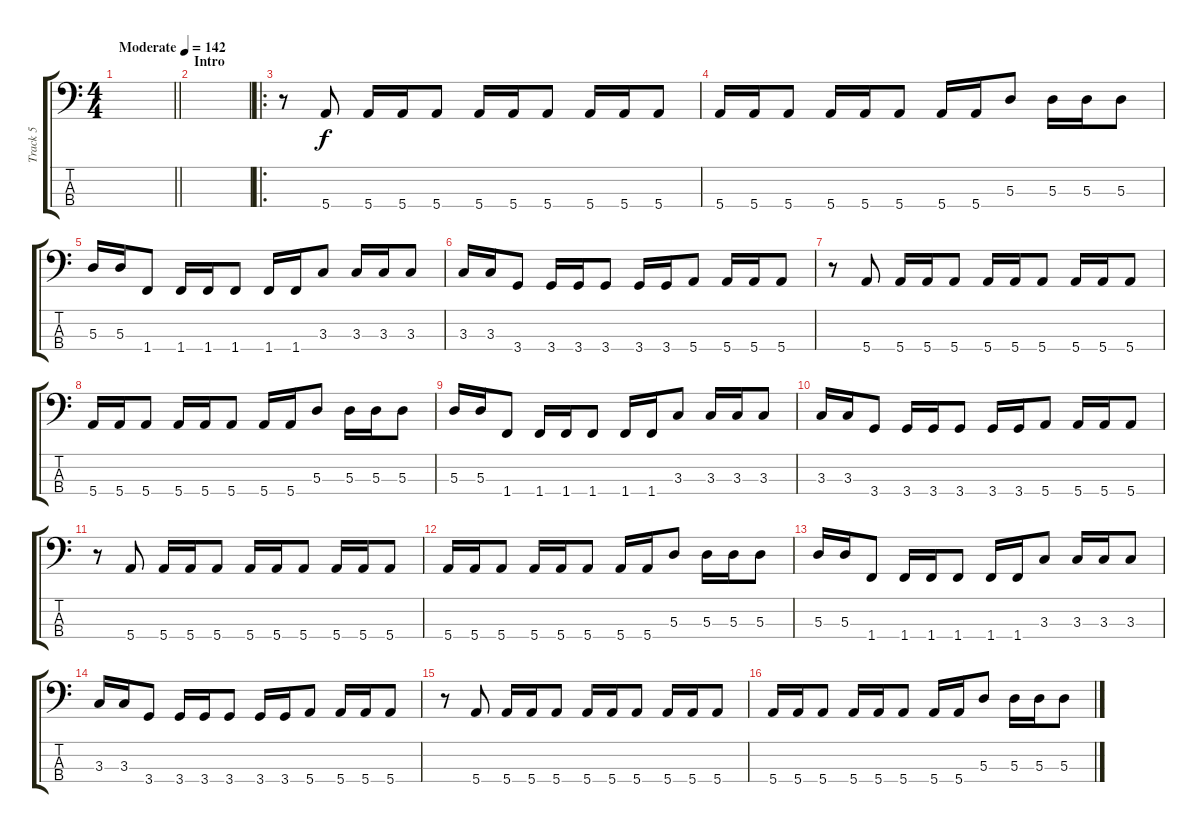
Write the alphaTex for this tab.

\track ("Track 5" "Track 5") {instrument electricbasspick}
\staff {score tabs}
\tuning (G2 D2 A1 E1) {hide}
\ts (4 4)
\tempo (142 "Moderate")
\clef f4
\barLineRight lightlight
\ks c
|
\section ("" "Intro")
|
\ro
r.8 5.4.8 5.4.16 5.4.16 5.4.8 5.4.16 5.4.16 5.4.8 5.4.16 5.4.16 5.4.8 |
5.4.16 5.4.16 5.4.8 5.4.16 5.4.16 5.4.8 5.4.16 5.4.16 5.3.8 5.3.16 5.3.16 5.3.8 |
5.3.16 5.3.16 1.4.8 1.4.16 1.4.16 1.4.8 1.4.16 1.4.16 3.3.8 3.3.16 3.3.16 3.3.8 |
3.3.16 3.3.16 3.4.8 3.4.16 3.4.16 3.4.8 3.4.16 3.4.16 5.4.8 5.4.16 5.4.16 5.4.8 |
r.8 5.4.8 5.4.16 5.4.16 5.4.8 5.4.16 5.4.16 5.4.8 5.4.16 5.4.16 5.4.8 |
5.4.16 5.4.16 5.4.8 5.4.16 5.4.16 5.4.8 5.4.16 5.4.16 5.3.8 5.3.16 5.3.16 5.3.8 |
5.3.16 5.3.16 1.4.8 1.4.16 1.4.16 1.4.8 1.4.16 1.4.16 3.3.8 3.3.16 3.3.16 3.3.8 |
3.3.16 3.3.16 3.4.8 3.4.16 3.4.16 3.4.8 3.4.16 3.4.16 5.4.8 5.4.16 5.4.16 5.4.8 |
r.8 5.4.8 5.4.16 5.4.16 5.4.8 5.4.16 5.4.16 5.4.8 5.4.16 5.4.16 5.4.8 |
5.4.16 5.4.16 5.4.8 5.4.16 5.4.16 5.4.8 5.4.16 5.4.16 5.3.8 5.3.16 5.3.16 5.3.8 |
5.3.16 5.3.16 1.4.8 1.4.16 1.4.16 1.4.8 1.4.16 1.4.16 3.3.8 3.3.16 3.3.16 3.3.8 |
3.3.16 3.3.16 3.4.8 3.4.16 3.4.16 3.4.8 3.4.16 3.4.16 5.4.8 5.4.16 5.4.16 5.4.8 |
r.8 5.4.8 5.4.16 5.4.16 5.4.8 5.4.16 5.4.16 5.4.8 5.4.16 5.4.16 5.4.8 |
5.4.16 5.4.16 5.4.8 5.4.16 5.4.16 5.4.8 5.4.16 5.4.16 5.3.8 5.3.16 5.3.16 5.3.8
